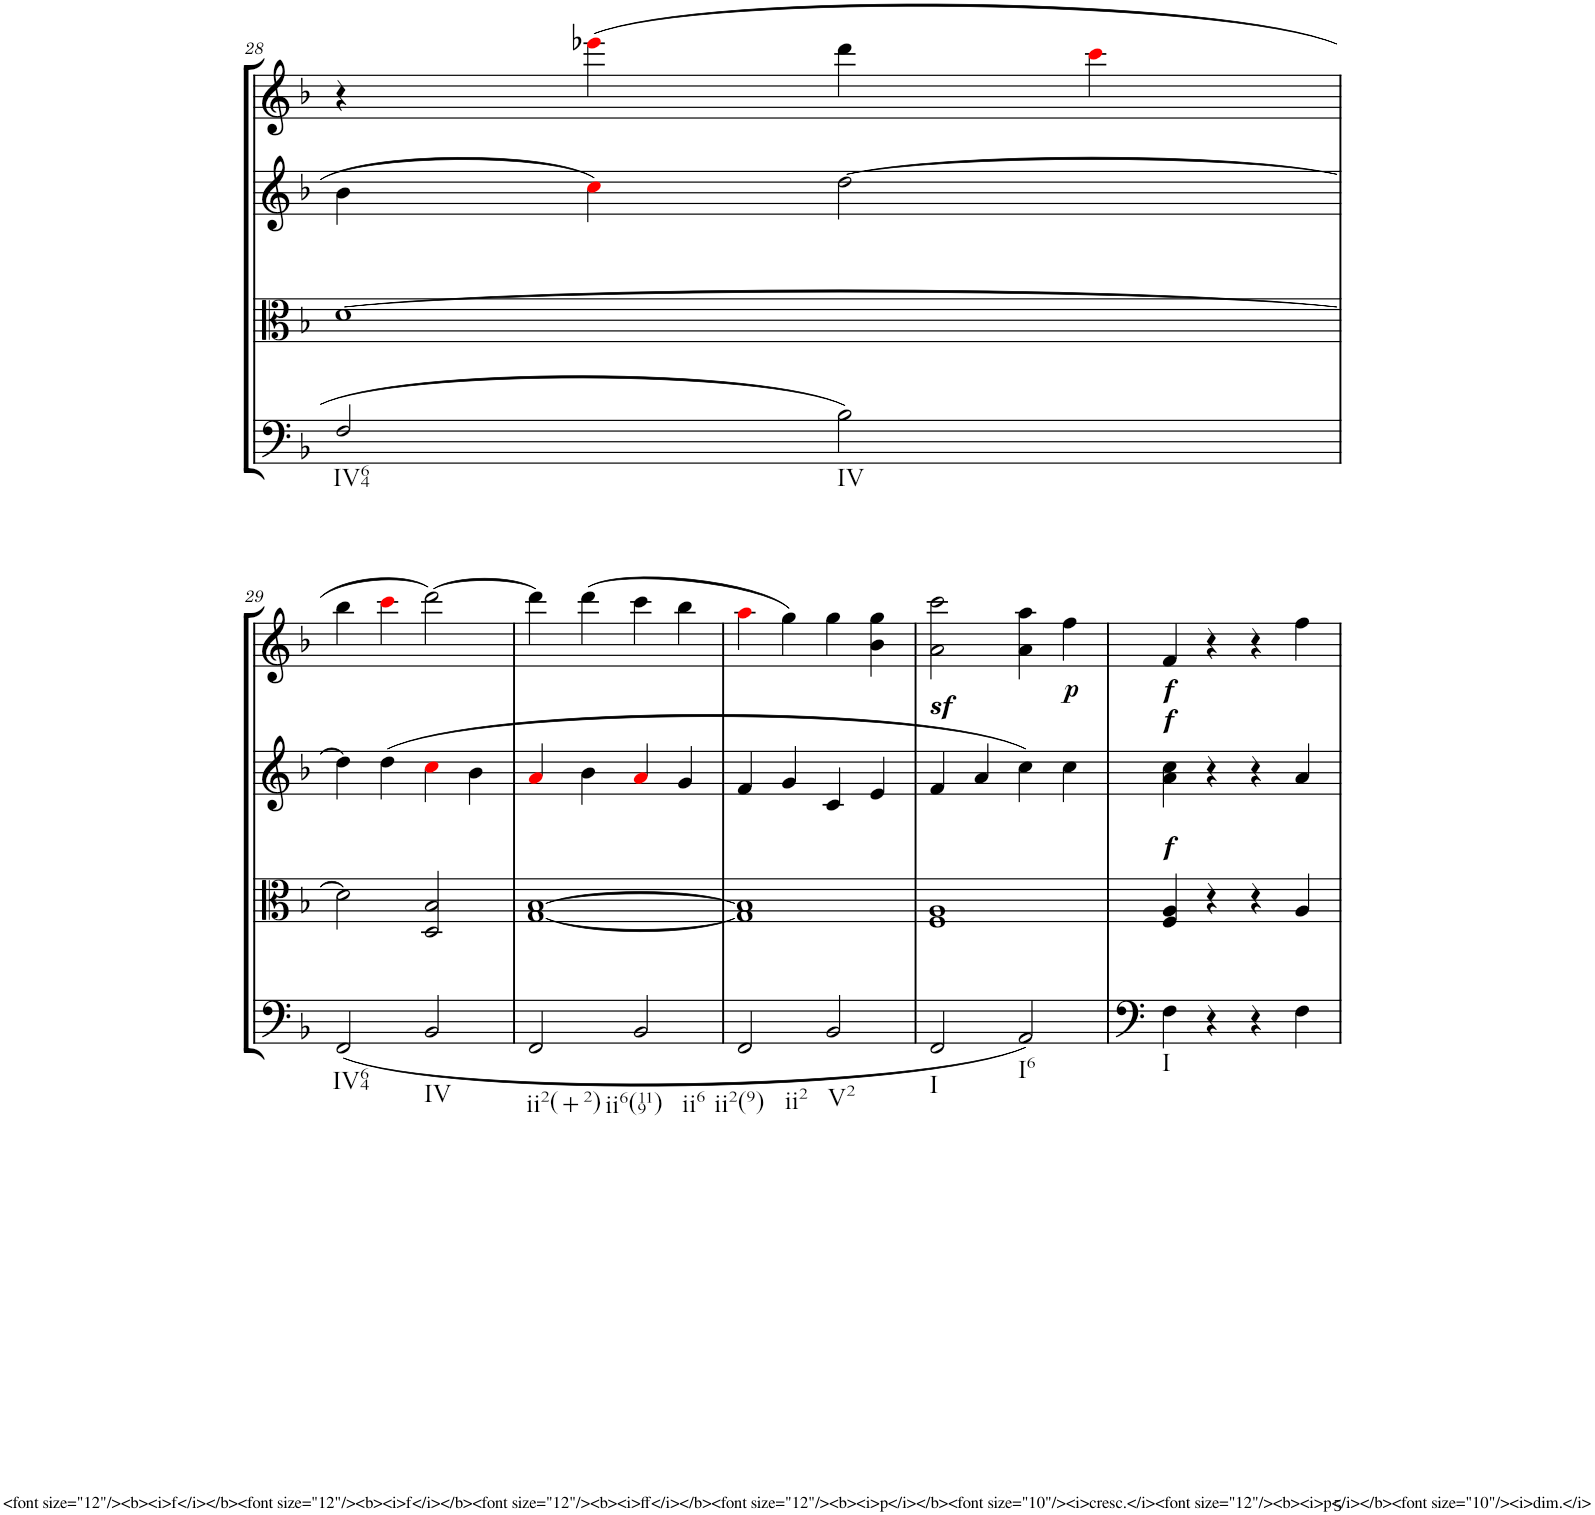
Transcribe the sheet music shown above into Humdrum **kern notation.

**kern	**kern	**kern	**kern	**dynam
*part4	*part3	*part2	*part1	*part1
*staff4	*staff3	*staff2	*staff1	*staff1
*I"Cello	*I"Viola	*I"2nd Violin	*I"1st Violin	*
*	*I'Vla	*I'Vln	*I'Vln	*
!!LO:PB:g=z
*clefF4	*clefC3	*clefG2	*clefG2	*
*k[b-]	*k[b-]	*k[b-]	*k[b-]	*
*F:	*F:	*F:	*F:	*
*M4/4	*M4/4	*M4/4	*M4/4	*
*met(c)	*met(c)	*met(c)	*met(c)	*
=28	=28	=28	=28	=28
!LO:TX:b:t=IV64	!	!	!	!
2F/	[1d	4b-\	4r	.
.	.	4cci\	(4eee-Xi\	.
!LO:TX:b:t=IV	!	!	!	!
2B-\	.	[2dd\	4ddd\	.
.	.	.	4ccci\	.
!!LO:LB:g=z
=29	=29	=29	=29	=29
!LO:TX:b:t=IV64	!	!	!	!
(2FF/	2d\]	4dd\]	4bb-\	.
.	.	(4dd\	4ccci\	.
!LO:TX:b:t=IV	!	!	!	!
2BB-/	2D/ 2B-/	4cci\	[2ddd\)	.
.	.	4b-\	.	.
=30	=30	=30	=30	=30
!LO:TX:b:t=ii2(+2)	!	!	!	!
2FF/	[1G [1B-	4ai/	4ddd\]	.
.	.	4b-\	(4ddd\	.
!LO:TX:b:t=ii6(119)	!	!	!	!
!LO:TX:b:t=ii6	!	!	!	!
2BB-/	.	4ai/	4ccc\	.
.	.	4g/	4bb-\	.
=31	=31	=31	=31	=31
!LO:TX:b:t=ii2(9)	!	!	!	!
!LO:TX:b:t=ii2	!	!	!	!
2FF/	1G] 1B-]	4f/	4aai\	.
.	.	4g/	4gg\)	.
!LO:TX:b:t=V2	!	!	!	!
2BB-/	.	4c/	4gg\	.
.	.	4e/	4b-\ 4gg\	.
=32	=32	=32	=32	=32
!	!	!LO:TX:a:Bi:t=sf	!	!
!LO:TX:b:t=I	!	!	!	!
2FF/	1F 1A	4f/	2a\ 2ccc\	.
.	.	4a/	.	.
!LO:TX:b:t=I6	!	!	!	!
2AA/)	.	4cc\)	4a\ 4aa\	.
!	!	!	!	!LO:DY:b
.	.	4cc\	4ff\	p
=33	=33	=33	=33	=33
!	!	!	!LO:TX:b:Bi:t=f	!
!	!	!LO:TX:a:Bi:t=f	!	!
!	!LO:TX:a:Bi:t=f	!	!	!
!LO:TX:b:t=I	!	!	!	!
4F\	4F/ 4A/	4a\ 4cc\	4f/	.
4r	4r	4r	4r	.
4r	4r	4r	4r	.
4F\	4A/	4a/	4ff\	.
=	=	=	=	=
*-	*-	*-	*-	*-
